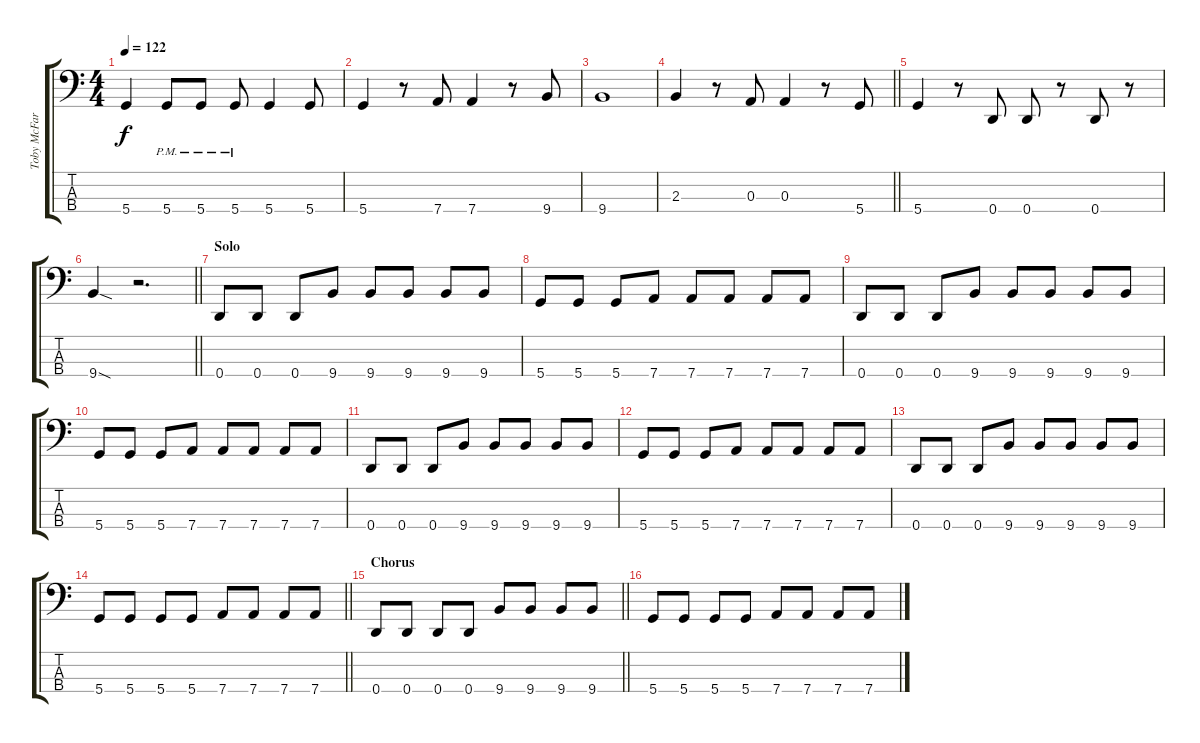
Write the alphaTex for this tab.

\track ("Toby McFarlaine: Bass" "Toby McFar") {instrument electricbassfinger}
\staff {score tabs}
\tuning (G2 D2 A1 D1) {hide}
\ts (4 4)
\tempo 122
\clef f4
\ks c
5.4.4{dy f} 5.4{pm}.8 5.4{pm}.8 5.4{pm}.8 5.4.4 5.4.8 |
5.4.4 r.8 7.4.8 7.4.4 r.8 9.4.8 |
9.4.1 |
\barLineRight lightlight
2.3.4 r.8 0.3.8 0.3.4 r.8 5.4.8 |
5.4.4 r.8 0.4.8 0.4.8 r.8 0.4.8 r.8 |
\barLineRight lightlight
9.4{sod}.4 r.2{d} |
\section ("" "Solo")
0.4.8 0.4.8 0.4.8 9.4.8 9.4.8 9.4.8 9.4.8 9.4.8 |
5.4.8 5.4.8 5.4.8 7.4.8 7.4.8 7.4.8 7.4.8 7.4.8 |
0.4.8 0.4.8 0.4.8 9.4.8 9.4.8 9.4.8 9.4.8 9.4.8 |
5.4.8 5.4.8 5.4.8 7.4.8 7.4.8 7.4.8 7.4.8 7.4.8 |
0.4.8 0.4.8 0.4.8 9.4.8 9.4.8 9.4.8 9.4.8 9.4.8 |
5.4.8 5.4.8 5.4.8 7.4.8 7.4.8 7.4.8 7.4.8 7.4.8 |
0.4.8 0.4.8 0.4.8 9.4.8 9.4.8 9.4.8 9.4.8 9.4.8 |
\barLineRight lightlight
5.4.8 5.4.8 5.4.8 5.4.8 7.4.8 7.4.8 7.4.8 7.4.8 |
\section ("" "Chorus")
\barLineRight lightlight
0.4.8 0.4.8 0.4.8 0.4.8 9.4.8 9.4.8 9.4.8 9.4.8 |
5.4.8 5.4.8 5.4.8 5.4.8 7.4.8 7.4.8 7.4.8 7.4.8
